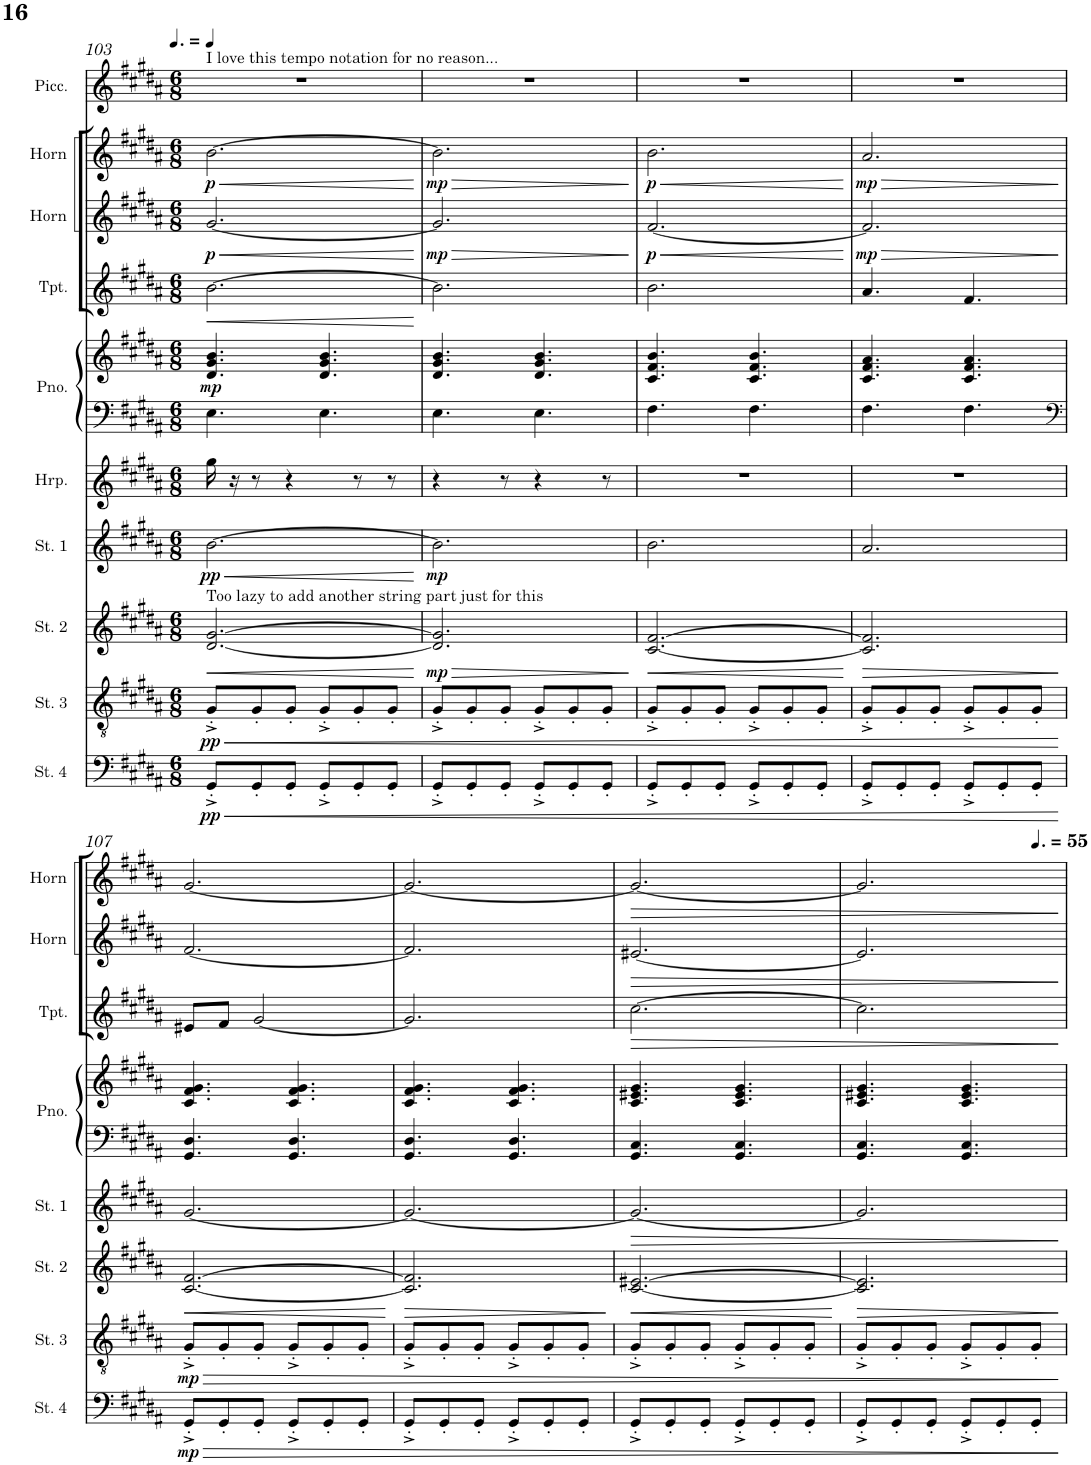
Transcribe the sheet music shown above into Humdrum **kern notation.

**kern	**dynam	**kern	**dynam	**kern	**dynam	**kern	**dynam	**kern	**kern	**kern	**dynam	**kern	**dynam	**kern	**dynam	**kern	**dynam	**kern
*part10	*part10	*part9	*part9	*part8	*part8	*part7	*part7	*part6	*part5	*part5	*part5	*part4	*part4	*part3	*part3	*part2	*part2	*part1
*staff11	*staff11	*staff10	*staff10	*staff9	*staff9	*staff8	*staff8	*staff7	*staff6	*staff5	*staff5/6	*staff4	*staff4	*staff3	*staff3	*staff2	*staff2	*staff1
*I"Strings 4	*	*I"Strings 3	*	*I"Strings 2	*	*I"Strings 1	*	*I"Harp	*I"Piano	*	*	*I"Trumpet	*	*I"Horn	*	*I"Horn	*	*I"Piccolo
*I'St. 4	*	*I'St. 3	*	*I'St. 2	*	*I'St. 1	*	*I'Hrp.	*I'Pno.	*	*	*I'Tpt.	*	*I'Horn	*	*I'Horn	*	*I'Picc.
!!LO:PB:g=z
*clefF4	*	*clefGv2	*	*clefG2	*	*clefG2	*	*clefG2	*clefF4	*clefG2	*	*clefG2	*	*clefG2	*	*clefG2	*	*clefG2
*	*	*	*	*	*	*	*	*	*	*	*	*Trd1c2	*	*Trd7c12	*	*Trd7c12	*	*Trd-7c-12
*k[f#c#g#d#a#]	*	*k[f#c#g#d#a#]	*	*k[f#c#g#d#a#]	*	*k[f#c#g#d#a#]	*	*k[f#c#g#d#a#]	*k[f#c#g#d#a#]	*k[f#c#g#d#a#]	*	*k[f#c#g#d#a#]	*	*k[f#c#g#d#a#]	*	*k[f#c#g#d#a#]	*	*k[f#c#g#d#a#]
*M6/8	*	*M6/8	*	*M6/8	*	*M6/8	*	*M6/8	*M6/8	*M6/8	*	*M6/8	*	*M6/8	*	*M6/8	*	*M6/8
=103	=103	=103	=103	=103	=103	=103	=103	=103	=103	=103	=103	=103	=103	=103	=103	=103	=103	=103
!	!	!	!	!	!	!	!	!	!	!	!	!	!	!	!	!	!	!LO:TX:a:t=I love this tempo notation for no reason...
!	!	!	!	!LO:TX:a:t=Too lazy to add another string part just for this	!	!	!	!	!	!	!	!	!	!	!	!	!	!
!	!LO:HP:b	!	!LO:HP:b	!	!LO:HP:b	!	!LO:HP:b	!	!	!	!	!	!LO:HP:b	!	!LO:HP:b	!	!LO:HP:b	!
!	!LO:DY:n=1:b	!	!LO:DY:n=1:b	!	!	!	!LO:DY:n=1:b	!	!	!	!LO:DY:b	!	!	!	!LO:DY:n=1:b	!	!LO:DY:n=1:b	!
8GG#'^/L	< pp	8G#'^/L	< pp	[2.d#/ [2.g#/	<	[2.b\	< pp	16gg#\	4.E\	4.d#/ 4.g#/ 4.b/	mp	[2.b\	<	[2.g#/	< p	[2.b\	< p	2.r
.	.	.	.	.	.	.	.	16r	.	.	.	.	.	.	.	.	.	.
8GG#'/	.	8G#'/	.	.	.	.	.	8r	.	.	.	.	.	.	.	.	.	.
8GG#'/J	.	8G#'/J	.	.	.	.	.	4r	.	.	.	.	.	.	.	.	.	.
8GG#'^/L	.	8G#'^/L	.	.	.	.	.	.	4.E\	4.d#/ 4.g#/ 4.b/	.	.	.	.	.	.	.	.
8GG#'/	.	8G#'/	.	.	.	.	.	8r	.	.	.	.	.	.	.	.	.	.
8GG#'/J	.	8G#'/J	.	.	.	.	.	8r	.	.	.	.	.	.	.	.	.	.
.	.	.	.	.	[	.	[	.	.	.	.	.	[	.	[	.	[	.
=104	=104	=104	=104	=104	=104	=104	=104	=104	=104	=104	=104	=104	=104	=104	=104	=104	=104	=104
!	!	!	!	!	!LO:HP:b	!	!	!	!	!	!	!	!	!	!LO:HP:b	!	!LO:HP:b	!
!	!	!	!	!	!LO:DY:n=1:b	!	!LO:DY:b	!	!	!	!	!	!	!	!LO:DY:n=1:b	!	!LO:DY:n=1:b	!
8GG#'^/L	.	8G#'^/L	.	2.d#/] 2.g#/]	> mp	2.b\]	mp	4r	4.E\	4.d#/ 4.g#/ 4.b/	.	2.b\]	.	2.g#/]	> mp	2.b\]	> mp	2.r
8GG#'/	.	8G#'/	.	.	.	.	.	.	.	.	.	.	.	.	.	.	.	.
8GG#'/J	.	8G#'/J	.	.	.	.	.	8r	.	.	.	.	.	.	.	.	.	.
8GG#'^/L	.	8G#'^/L	.	.	.	.	.	4r	4.E\	4.d#/ 4.g#/ 4.b/	.	.	.	.	.	.	.	.
8GG#'/	.	8G#'/	.	.	.	.	.	.	.	.	.	.	.	.	.	.	.	.
8GG#'/J	.	8G#'/J	.	.	.	.	.	8r	.	.	.	.	.	.	.	.	.	.
.	.	.	.	.	]	.	.	.	.	.	.	.	.	.	]	.	]	.
=105	=105	=105	=105	=105	=105	=105	=105	=105	=105	=105	=105	=105	=105	=105	=105	=105	=105	=105
!	!	!	!	!	!LO:HP:b	!	!	!	!	!	!	!	!	!	!LO:HP:b	!	!LO:HP:b	!
!	!	!	!	!	!	!	!	!	!	!	!	!	!	!	!LO:DY:n=1:b	!	!LO:DY:n=1:b	!
8GG#'^/L	.	8G#'^/L	.	[2.c#/ [2.f#/	<	2.b\	.	2.r	4.F#\	4.c#/ 4.f#/ 4.b/	.	2.b\	.	[2.f#/	< p	2.b\	< p	2.r
8GG#'/	.	8G#'/	.	.	.	.	.	.	.	.	.	.	.	.	.	.	.	.
8GG#'/J	.	8G#'/J	.	.	.	.	.	.	.	.	.	.	.	.	.	.	.	.
8GG#'^/L	.	8G#'^/L	.	.	.	.	.	.	4.F#\	4.c#/ 4.f#/ 4.b/	.	.	.	.	.	.	.	.
8GG#'/	.	8G#'/	.	.	.	.	.	.	.	.	.	.	.	.	.	.	.	.
8GG#'/J	.	8G#'/J	.	.	.	.	.	.	.	.	.	.	.	.	.	.	.	.
.	.	.	.	.	[	.	.	.	.	.	.	.	.	.	[	.	[	.
=106	=106	=106	=106	=106	=106	=106	=106	=106	=106	=106	=106	=106	=106	=106	=106	=106	=106	=106
!	!	!	!	!	!LO:HP:b	!	!	!	!	!	!	!	!	!	!LO:HP:b	!	!LO:HP:b	!
!	!	!	!	!	!	!	!	!	!	!	!	!	!	!	!LO:DY:n=1:b	!	!LO:DY:n=1:b	!
8GG#'^/L	.	8G#'^/L	.	2.c#/] 2.f#/]	>	2.a#/	.	2.r	4.F#\	4.c#/ 4.f#/ 4.a#/	.	4.a#/	.	2.f#/]	> mp	2.a#/	> mp	2.r
8GG#'/	.	8G#'/	.	.	.	.	.	.	.	.	.	.	.	.	.	.	.	.
8GG#'/J	.	8G#'/J	.	.	.	.	.	.	.	.	.	.	.	.	.	.	.	.
8GG#'^/L	.	8G#'^/L	.	.	.	.	.	.	4.F#\	4.c#/ 4.f#/ 4.a#/	.	4.f#/	.	.	.	.	.	.
8GG#'/	.	8G#'/	.	.	.	.	.	.	.	.	.	.	.	.	.	.	.	.
8GG#'/J	.	8G#'/J	.	.	.	.	.	.	.	.	.	.	.	.	.	.	.	.
.	[	.	[	.	]	.	.	.	.	.	.	.	.	.	]	.	]	.
!!LO:LB:g=z
=107	=107	=107	=107	=107	=107	=107	=107	=107	=107	=107	=107	=107	=107	=107	=107	=107	=107	=107
*	*	*	*	*	*	*	*	*	*clefF4	*	*	*	*	*	*	*	*	*
!	!LO:HP:b	!	!LO:HP:b	!	!LO:HP:b	!	!	!	!	!	!	!	!	!	!	!	!	!
!	!LO:DY:n=1:b	!	!LO:DY:n=1:b	!	!	!	!	!	!	!	!	!	!	!	!	!	!	!
8GG#'^/L	> mp	8G#'^/L	> mp	[2.c#/ [2.f#/	<	[2.g#/	.	2.r	4.GG#/ 4.D#/	4.c#/ 4.f#/ 4.g#/	.	8e#X/L	.	[2.f#/	.	[2.g#/	.	2.r
8GG#'/	.	8G#'/	.	.	.	.	.	.	.	.	.	8f#/J	.	.	.	.	.	.
8GG#'/J	.	8G#'/J	.	.	.	.	.	.	.	.	.	[2g#/	.	.	.	.	.	.
8GG#'^/L	.	8G#'^/L	.	.	.	.	.	.	4.GG#/ 4.D#/	4.c#/ 4.f#/ 4.g#/	.	.	.	.	.	.	.	.
8GG#'/	.	8G#'/	.	.	.	.	.	.	.	.	.	.	.	.	.	.	.	.
8GG#'/J	.	8G#'/J	.	.	.	.	.	.	.	.	.	.	.	.	.	.	.	.
.	.	.	.	.	[	.	.	.	.	.	.	.	.	.	.	.	.	.
=108	=108	=108	=108	=108	=108	=108	=108	=108	=108	=108	=108	=108	=108	=108	=108	=108	=108	=108
!	!	!	!	!	!LO:HP:b	!	!	!	!	!	!	!	!	!	!	!	!	!
8GG#'^/L	.	8G#'^/L	.	2.c#/] 2.f#/]	>	2.g#/_	.	2.r	4.GG#/ 4.D#/	4.c#/ 4.f#/ 4.g#/	.	2.g#/]	.	2.f#/]	.	2.g#/_	.	2.r
8GG#'/	.	8G#'/	.	.	.	.	.	.	.	.	.	.	.	.	.	.	.	.
8GG#'/J	.	8G#'/J	.	.	.	.	.	.	.	.	.	.	.	.	.	.	.	.
8GG#'^/L	.	8G#'^/L	.	.	.	.	.	.	4.GG#/ 4.D#/	4.c#/ 4.f#/ 4.g#/	.	.	.	.	.	.	.	.
8GG#'/	.	8G#'/	.	.	.	.	.	.	.	.	.	.	.	.	.	.	.	.
8GG#'/J	.	8G#'/J	.	.	.	.	.	.	.	.	.	.	.	.	.	.	.	.
.	.	.	.	.	]	.	.	.	.	.	.	.	.	.	.	.	.	.
=109	=109	=109	=109	=109	=109	=109	=109	=109	=109	=109	=109	=109	=109	=109	=109	=109	=109	=109
!	!	!	!	!	!LO:HP:b	!	!LO:HP:b	!	!	!	!	!	!LO:HP:b	!	!LO:HP:b	!	!LO:HP:b	!
8GG#'^/L	.	8G#'^/L	.	[2.c#/ [2.e#X/	<	2.g#/_	>	2.r	4.GG#/ 4.C#/	4.c#/ 4.e#X/ 4.g#/	.	[2.cc#\	>	[2.e#X/	>	2.g#/_	>	2.r
8GG#'/	.	8G#'/	.	.	.	.	.	.	.	.	.	.	.	.	.	.	.	.
8GG#'/J	.	8G#'/J	.	.	.	.	.	.	.	.	.	.	.	.	.	.	.	.
8GG#'^/L	.	8G#'^/L	.	.	.	.	.	.	4.GG#/ 4.C#/	4.c#/ 4.e#/ 4.g#/	.	.	.	.	.	.	.	.
8GG#'/	.	8G#'/	.	.	.	.	.	.	.	.	.	.	.	.	.	.	.	.
8GG#'/J	.	8G#'/J	.	.	.	.	.	.	.	.	.	.	.	.	.	.	.	.
.	.	.	.	.	[	.	.	.	.	.	.	.	.	.	.	.	.	.
=110	=110	=110	=110	=110	=110	=110	=110	=110	=110	=110	=110	=110	=110	=110	=110	=110	=110	=110
!	!	!	!	!	!LO:HP:b	!	!	!	!	!	!	!	!	!	!	!	!	!
*	*	*	*	*	*	*	*	*	*	*	*	*	*	*	*	*	*	*^
8GG#'^/L	.	8G#'^/L	.	2.c#/] 2.e#/]	>	2.g#/]	.	2.r	4.GG#/ 4.C#/	4.c#/ 4.e#X/ 4.g#/	.	2.cc#\]	.	2.e#/]	.	2.g#/]	.	2.r	2ryy
8GG#'/	.	8G#'/	.	.	.	.	.	.	.	.	.	.	.	.	.	.	.	.	.
8GG#'/J	.	8G#'/J	.	.	.	.	.	.	.	.	.	.	.	.	.	.	.	.	.
8GG#'^/L	.	8G#'^/L	.	.	.	.	.	.	4.GG#/ 4.C#/	4.c#/ 4.e#/ 4.g#/	.	.	.	.	.	.	.	.	.
8GG#'/	.	8G#'/	.	.	.	.	.	.	.	.	.	.	.	.	.	.	.	.	8ryy
*	*	*	*	*	*	*	*	*	*	*	*	*	*	*	*	*	*	*MM83	*
8GG#'/J	.	8G#'/J	.	.	.	.	.	.	.	.	.	.	.	.	.	.	.	.	8ryy
.	]	.	]	.	]	.	]	.	.	.	.	.	]	.	]	.	]	.	.
*	*	*	*	*	*	*	*	*	*	*	*	*	*	*	*	*	*	*v	*v
=	=	=	=	=	=	=	=	=	=	=	=	=	=	=	=	=	=	=
*-	*-	*-	*-	*-	*-	*-	*-	*-	*-	*-	*-	*-	*-	*-	*-	*-	*-	*-
